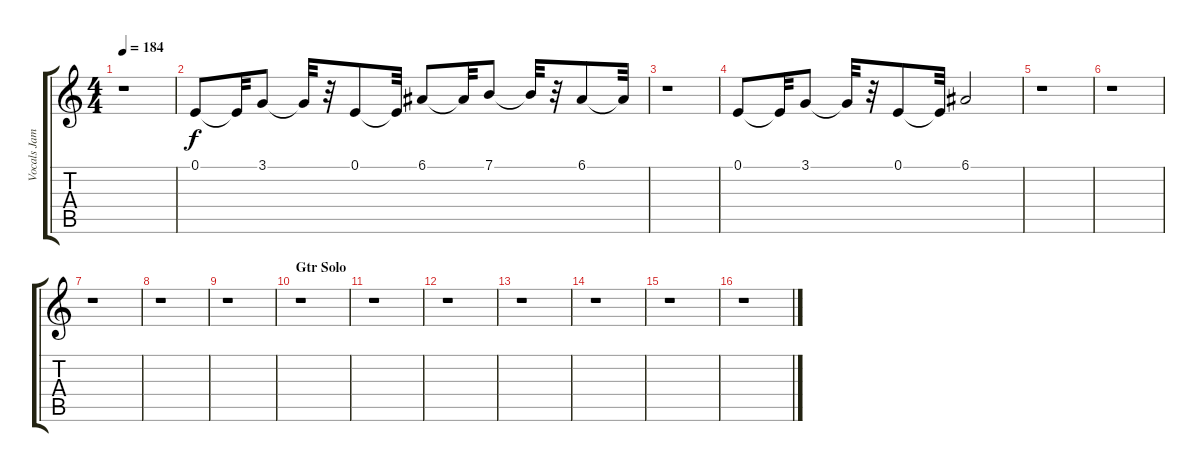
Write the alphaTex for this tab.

\track ("Vocals James" "Vocals Jam") {instrument synthvoice}
\staff {score tabs}
\tuning (E4 B3 G3 D3 A2 E2) {hide}
\ts (4 4)
\tempo 184
\clef g2
\ks c
r.1{dy f} |
0.1.8 0.1{t}.32 3.1.8 3.1{t}.32 r.32 0.1.8 0.1{t}.32 6.1.8 6.1{t}.32 7.1.8 7.1{t}.32 r.32 6.1.8 6.1{t}.32 |
r.1 |
0.1.8 0.1{t}.32 3.1.8 3.1{t}.32 r.32 0.1.8 0.1{t}.32 6.1.2 |
r.1 |
r.1 |
r.1 |
r.1 |
r.1 |
\section ("" "Gtr Solo")
r.1 |
r.1 |
r.1 |
r.1 |
r.1 |
r.1 |
r.1
